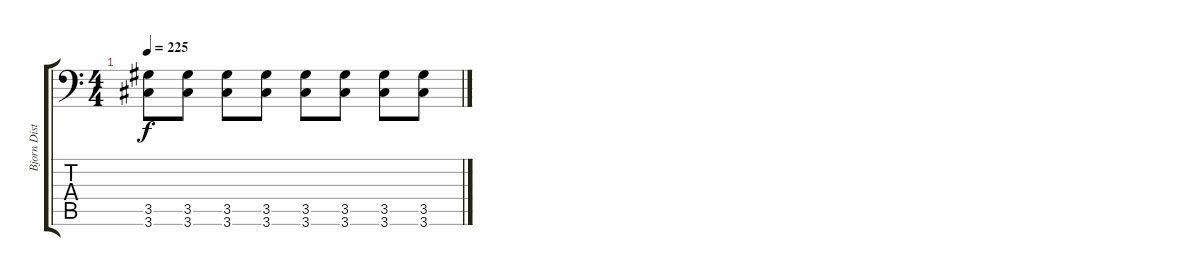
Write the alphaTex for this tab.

\track ("Bjorn Dist" "Bjorn Dist") {instrument distortionguitar}
\staff {score tabs}
\tuning (C4 G3 Eb3 Bb2 F2 Bb1) {hide}
\ts (4 4)
\tempo 225
\clef f4
\ks c
(3.5 3.6).8{dy f} (3.5 3.6).8 (3.5 3.6).8 (3.5 3.6).8 (3.5 3.6).8 (3.5 3.6).8 (3.5 3.6).8 (3.5 3.6).8
